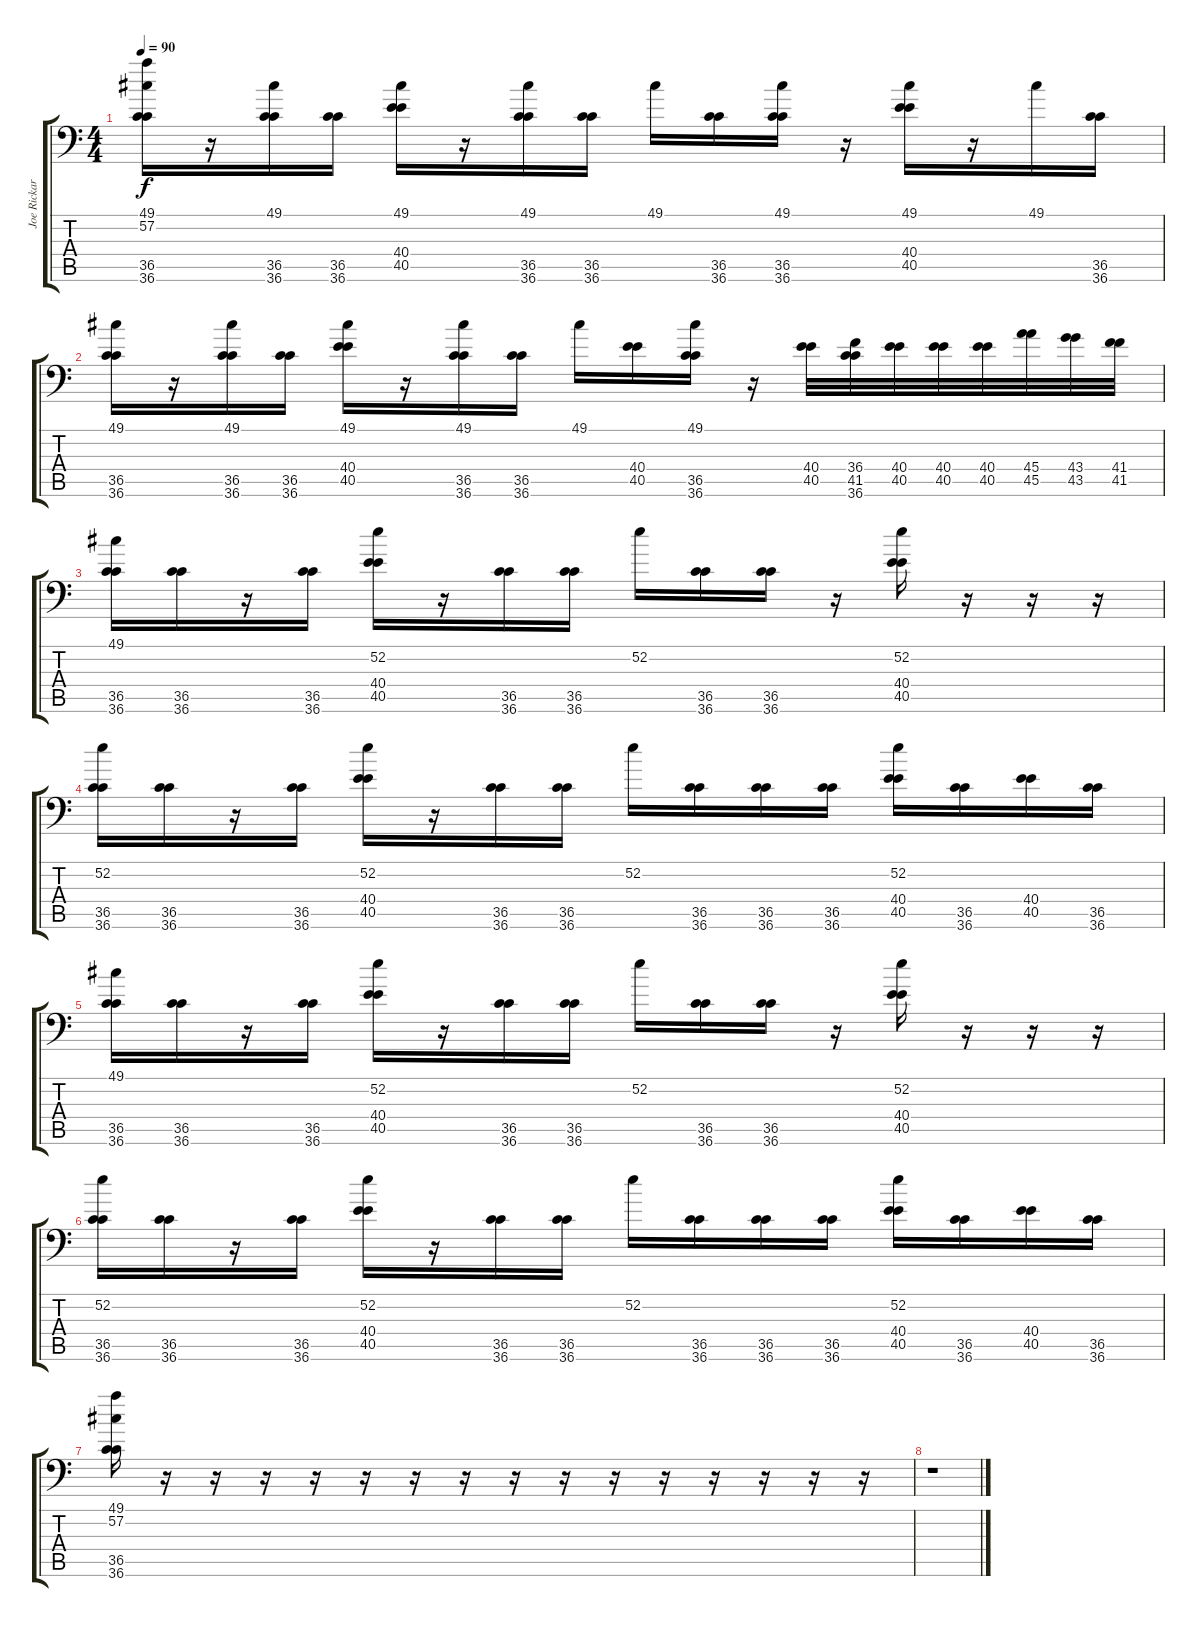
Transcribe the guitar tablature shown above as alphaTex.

\track ("Joe Rickard" "Joe Rickar") {instrument acousticgrandpiano}
\staff {score tabs}
\tuning (C-1 C-1 C-1 C-1 C-1 C-1) {hide}
\ts (4 4)
\tempo 90
\clef f4
\ks c
(49.1 57.2 36.5 36.6).16{dy f} r.16 (49.1 36.5 36.6).16 (36.5 36.6).16 (49.1 40.4 40.5).16 r.16 (49.1 36.5 36.6).16 (36.5 36.6).16 49.1.16 (36.5 36.6).16 (49.1 36.5 36.6).16 r.16 (49.1 40.4 40.5).16 r.16 49.1.16 (36.5 36.6).16 |
(49.1 36.5 36.6).16 r.16 (49.1 36.5 36.6).16 (36.5 36.6).16 (49.1 40.4 40.5).16 r.16 (49.1 36.5 36.6).16 (36.5 36.6).16 49.1.16 (40.4 40.5).16 (49.1 36.5 36.6).16 r.16 (40.4 40.5).32 (36.4 41.5 36.6).32 (40.4 40.5).32 (40.4 40.5).32 (40.4 40.5).32 (45.4 45.5).32 (43.4 43.5).32 (41.4 41.5).32 |
(49.1 36.5 36.6).16 (36.5 36.6).16 r.16 (36.5 36.6).16 (52.2 40.4 40.5).16 r.16 (36.5 36.6).16 (36.5 36.6).16 52.2.16 (36.5 36.6).16 (36.5 36.6).16 r.16 (52.2 40.4 40.5).16 r.16 r.16 r.16 |
(52.2 36.5 36.6).16 (36.5 36.6).16 r.16 (36.5 36.6).16 (52.2 40.4 40.5).16 r.16 (36.5 36.6).16 (36.5 36.6).16 52.2.16 (36.5 36.6).16 (36.5 36.6).16 (36.5 36.6).16 (52.2 40.4 40.5).16 (36.5 36.6).16 (40.4 40.5).16 (36.5 36.6).16 |
(49.1 36.5 36.6).16 (36.5 36.6).16 r.16 (36.5 36.6).16 (52.2 40.4 40.5).16 r.16 (36.5 36.6).16 (36.5 36.6).16 52.2.16 (36.5 36.6).16 (36.5 36.6).16 r.16 (52.2 40.4 40.5).16 r.16 r.16 r.16 |
(52.2 36.5 36.6).16 (36.5 36.6).16 r.16 (36.5 36.6).16 (52.2 40.4 40.5).16 r.16 (36.5 36.6).16 (36.5 36.6).16 52.2.16 (36.5 36.6).16 (36.5 36.6).16 (36.5 36.6).16 (52.2 40.4 40.5).16 (36.5 36.6).16 (40.4 40.5).16 (36.5 36.6).16 |
(49.1 57.2 36.5 36.6).16 r.16 r.16 r.16 r.16 r.16 r.16 r.16 r.16 r.16 r.16 r.16 r.16 r.16 r.16 r.16 |
r.1
